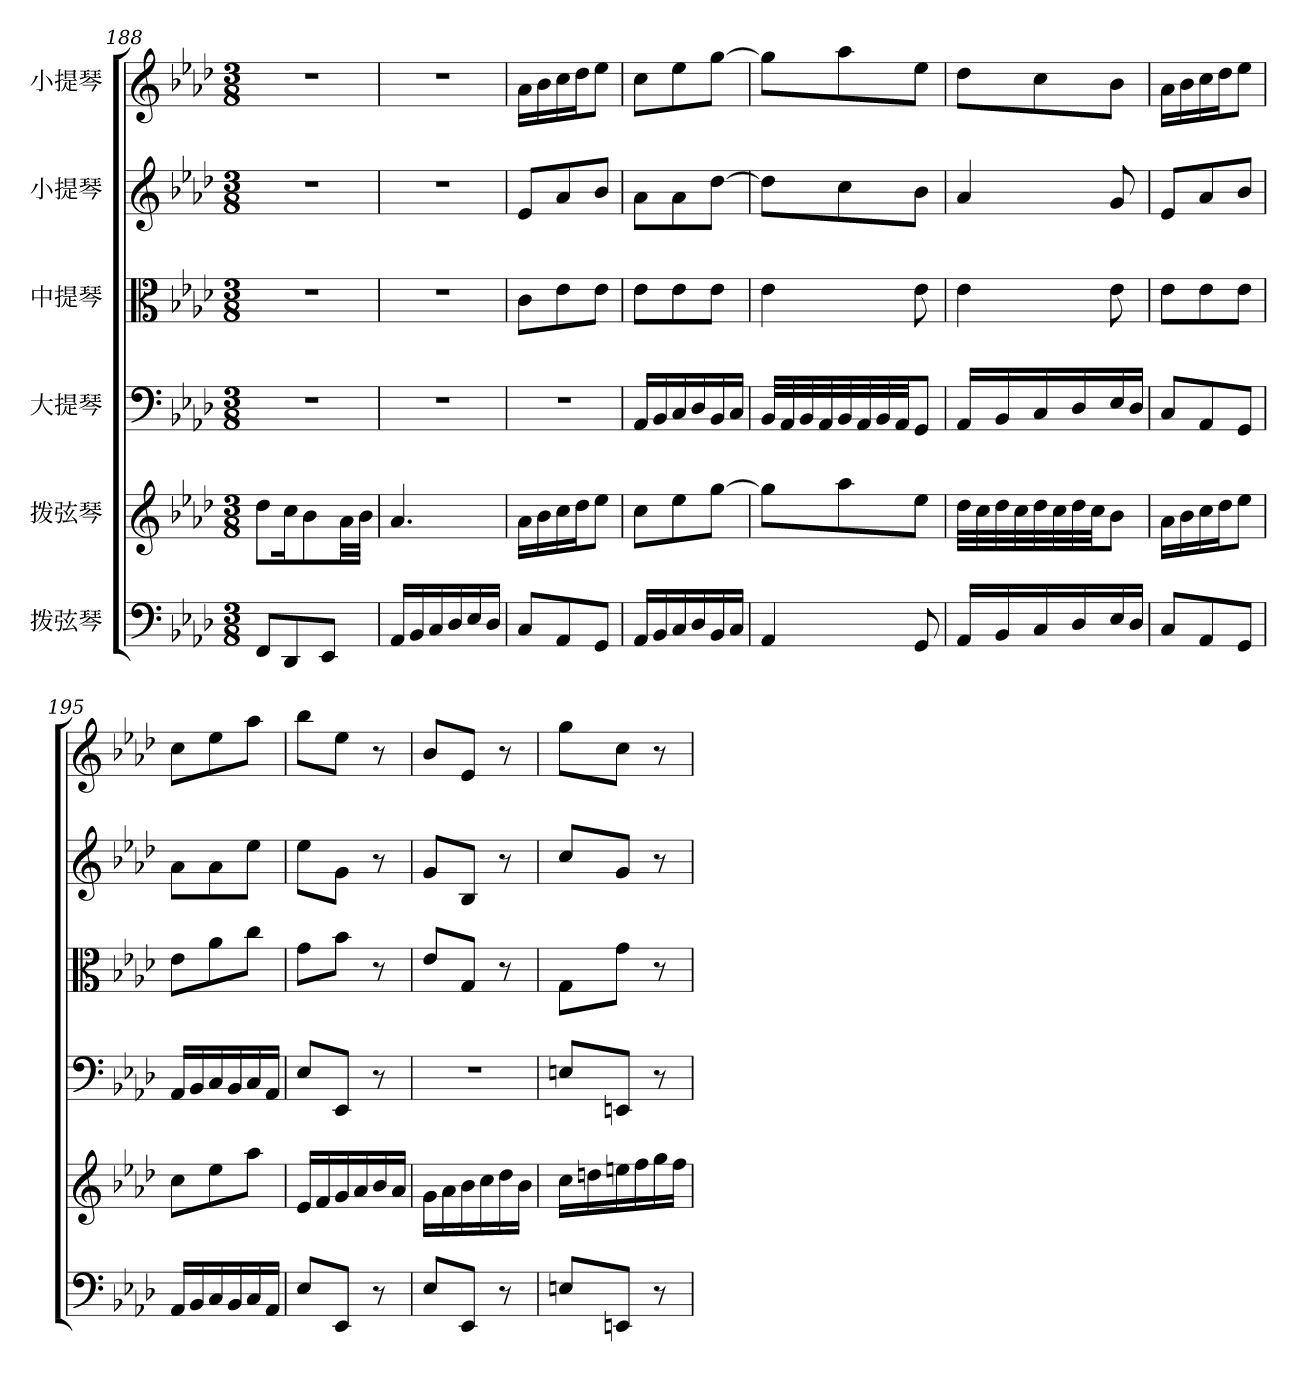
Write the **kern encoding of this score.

**kern	**kern	**kern	**kern	**kern	**kern
*part6	*part5	*part4	*part3	*part2	*part1
*staff6	*staff5	*staff4	*staff3	*staff2	*staff1
*I"拨弦琴	*I"拨弦琴	*I"大提琴	*I"中提琴	*I"小提琴	*I"小提琴
!!LO:LB:g=z
*clefF4	*clefG2	*clefF4	*clefC3	*clefG2	*clefG2
*k[b-e-a-d-]	*k[b-e-a-d-]	*k[b-e-a-d-]	*k[b-e-a-d-]	*k[b-e-a-d-]	*k[b-e-a-d-]
*M3/8	*M3/8	*M3/8	*M3/8	*M3/8	*M3/8
=188	=188	=188	=188	=188	=188
8FF/L	8dd-\L	4.r	4.r	4.r	4.r
8DD-/	16cc\K	.	.	.	.
.	8b-\	.	.	.	.
8EE-/J	.	.	.	.	.
.	32a-\LL	.	.	.	.
.	32b-\JJJ	.	.	.	.
=189	=189	=189	=189	=189	=189
16AA-/LL	4.a-/	4.r	4.r	4.r	4.r
16BB-/	.	.	.	.	.
16C/	.	.	.	.	.
16D-/	.	.	.	.	.
16E-/	.	.	.	.	.
16D-/JJ	.	.	.	.	.
=190	=190	=190	=190	=190	=190
8C/L	16a-\LL	4.r	8c\L	8e-/L	16a-\LL
.	16b-\	.	.	.	16b-\
8AA-/	16cc\	.	8e-\	8a-/	16cc\
.	16dd-\J	.	.	.	16dd-\J
8GG/J	8ee-\J	.	8e-\J	8b-/J	8ee-\J
=191	=191	=191	=191	=191	=191
16AA-/LL	8cc\L	16AA-/LL	8e-\L	8a-\L	8cc\L
16BB-/	.	16BB-/	.	.	.
16C/	8ee-\	16C/	8e-\	8a-\	8ee-\
16D-/	.	16D-/	.	.	.
16BB-/	[8gg\J	16BB-/	8e-\J	[8dd-\J	[8gg\J
16C/JJ	.	16C/JJ	.	.	.
=192	=192	=192	=192	=192	=192
4AA-/	8gg\L]	32BB-/LLL	4e-\	8dd-\L]	8gg\L]
.	.	32AA-/	.	.	.
.	.	32BB-/	.	.	.
.	.	32AA-/	.	.	.
.	8aa-\	32BB-/	.	8cc\	8aa-\
.	.	32AA-/	.	.	.
.	.	32BB-/	.	.	.
.	.	32AA-/JJ	.	.	.
8GG/	8ee-\J	8GG/J	8e-\	8b-\J	8ee-\J
!!LO:PB:g=z
=193	=193	=193	=193	=193	=193
16AA-/LL	32dd-\LLL	16AA-/LL	4e-\	4a-/	8dd-\L
.	32cc\	.	.	.	.
16BB-/	32dd-\	16BB-/	.	.	.
.	32cc\	.	.	.	.
16C/	32dd-\	16C/	.	.	8cc\
.	32cc\	.	.	.	.
16D-/	32dd-\	16D-/	.	.	.
.	32cc\JJ	.	.	.	.
16E-/	8b-\J	16E-/	8e-\	8g/	8b-\J
16D-/JJ	.	16D-/JJ	.	.	.
=194	=194	=194	=194	=194	=194
8C/L	16a-\LL	8C/L	8e-\L	8e-/L	16a-\LL
.	16b-\	.	.	.	16b-\
8AA-/	16cc\	8AA-/	8e-\	8a-/	16cc\
.	16dd-\J	.	.	.	16dd-\J
8GG/J	8ee-\J	8GG/J	8e-\J	8b-/J	8ee-\J
=195	=195	=195	=195	=195	=195
16AA-/LL	8cc\L	16AA-/LL	8e-\L	8a-\L	8cc\L
16BB-/	.	16BB-/	.	.	.
16C/	8ee-\	16C/	8a-\	8a-\	8ee-\
16BB-/	.	16BB-/	.	.	.
16C/	8aa-\J	16C/	8cc\J	8ee-\J	8aa-\J
16AA-/JJ	.	16AA-/JJ	.	.	.
=196	=196	=196	=196	=196	=196
8E-/L	16e-/LL	8E-/L	8g\L	8ee-\L	8bb-\L
.	16f/	.	.	.	.
8EE-/J	16g/	8EE-/J	8b-\J	8g\J	8ee-\J
.	16a-/	.	.	.	.
8r	16b-/	8r	8r	8r	8r
.	16a-/JJ	.	.	.	.
=197	=197	=197	=197	=197	=197
8E-/L	16g\LL	4.r	8e-/L	8g/L	8b-/L
.	16a-\	.	.	.	.
8EE-/J	16b-\	.	8G/J	8B-/J	8e-/J
.	16cc\	.	.	.	.
8r	16dd-\	.	8r	8r	8r
.	16b-\JJ	.	.	.	.
!!LO:LB:g=z
=198	=198	=198	=198	=198	=198
8En/L	16cc\LL	8En/L	8G\L	8cc/L	8gg\L
.	16ddn\	.	.	.	.
8EEn/J	16een\	8EEn/J	8g\J	8g/J	8cc\J
.	16ff\	.	.	.	.
8r	16gg\	8r	8r	8r	8r
.	16ff\JJ	.	.	.	.
=	=	=	=	=	=
*-	*-	*-	*-	*-	*-
